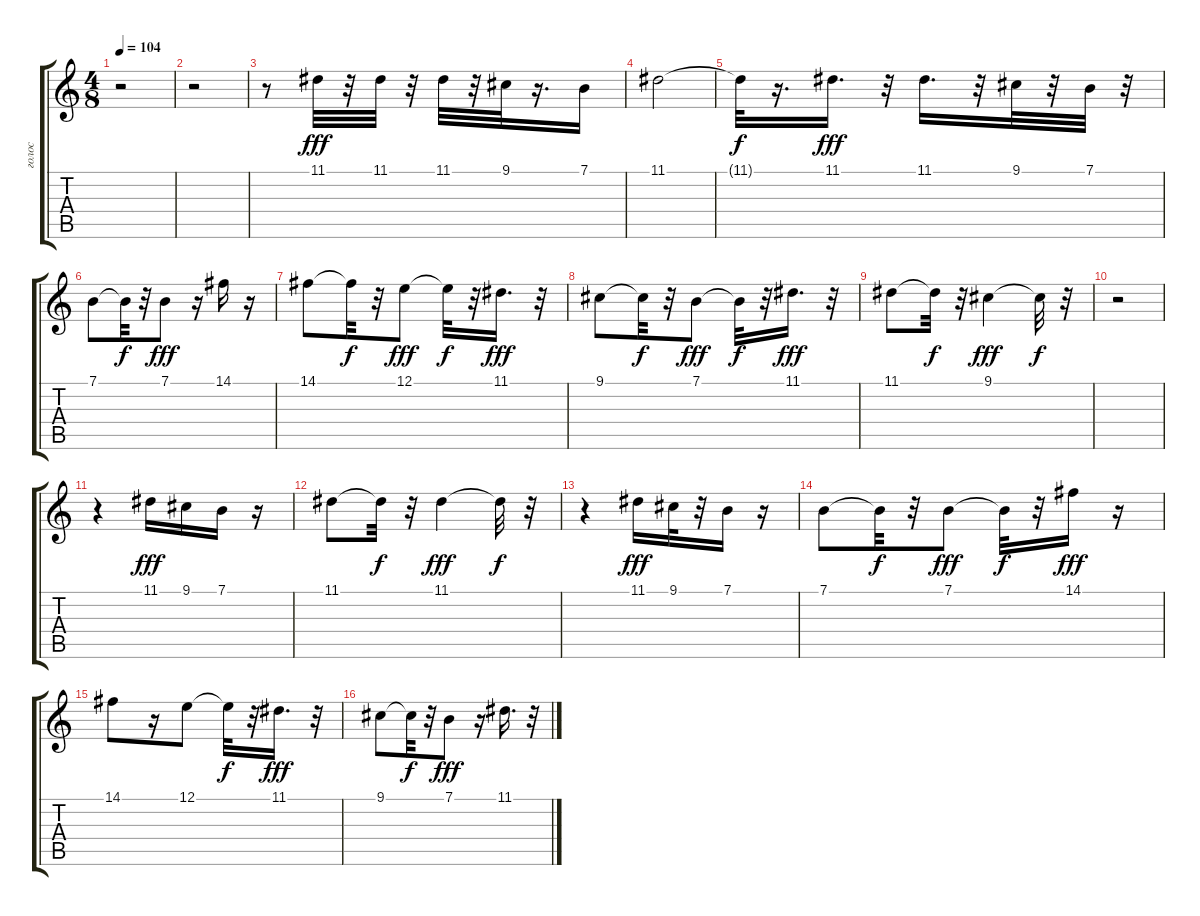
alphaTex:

\track ("голос" "голос") {instrument fx5brightness}
\staff {score tabs}
\tuning (E4 B3 G3 D3 A2 E2) {hide}
\ts (4 8)
\tempo 104
\clef g2
\ks c
r.2{dy fff} |
r.2 |
r.8 11.1.32 r.32 11.1.32 r.32 11.1.32 r.32 9.1.32 r.16{d} 7.1.16 |
11.1.2 |
11.1{t}.32{dy f} r.16{d} 11.1.16{d dy fff} r.32 11.1.16{d} r.32 9.1.32 r.32 7.1.32 r.32 |
7.1.8 7.1{t}.32{dy f} r.32 7.1.8{dy fff} r.16 14.1.16 r.16 |
14.1.8 14.1{t}.32{dy f} r.32 12.1.8{dy fff} 12.1{t}.32{dy f} r.32 11.1.16{d dy fff} r.32 |
9.1.8 9.1{t}.32{dy f} r.32 7.1.8{dy fff} 7.1{t}.32{dy f} r.32 11.1.16{d dy fff} r.32 |
11.1.8 11.1{t}.32{dy f} r.32 9.1.4{dy fff} 9.1{t}.32{dy f} r.32 |
r.2 |
r.4 11.1.16{dy fff} 9.1.16 7.1.16 r.16 |
11.1.8 11.1{t}.32{dy f} r.32 11.1.4{dy fff} 11.1{t}.32{dy f} r.32 |
r.4 11.1.16{dy fff} 9.1.32 r.32 7.1.16 r.16 |
7.1.8 7.1{t}.32{dy f} r.32 7.1.8{dy fff} 7.1{t}.32{dy f} r.32 14.1.16{dy fff} r.16 |
14.1.8 r.16 12.1.8 12.1{t}.32{dy f} r.32 11.1.16{d dy fff} r.32 |
9.1.8 9.1{t}.32{dy f} r.32 7.1.8{dy fff} r.16 11.1.16{d} r.32
